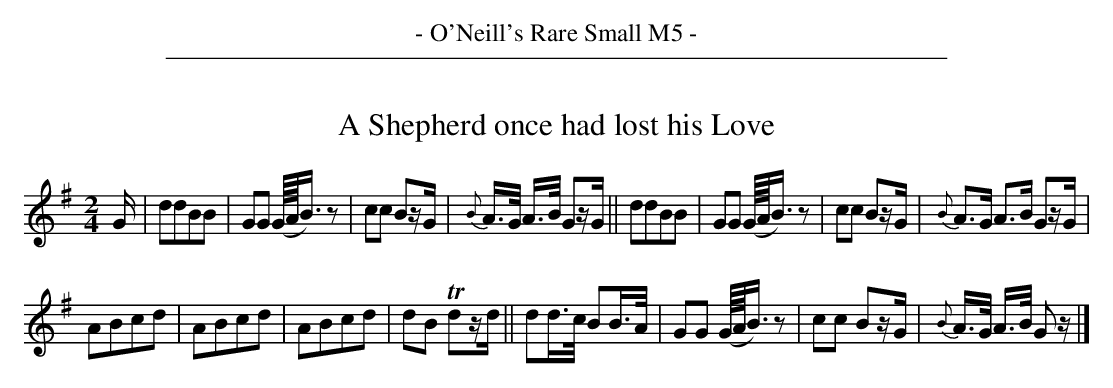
X:1
T: A Shepherd once had lost his Love
M: 2/4
L: 1/16
K: G
G |\
d2d2B2B2 | G2G2 (G//A//B3/2) z2 | c2c2 B2zG | {B}A>G A>B G2zG ||\
d2d2B2B2 | G2G2 (G//A//B3/2) z2 | c2c2 B2zG | {B}A3G A3B G2zG |
A2B2c2d2 | A2B2c2d2 | A2B2c2d2 | d2B2 Td2zd ||\
d2d>c B2B>A | G2G2 (G//A//B3/) z2 | c2c2 B2zG | {B}A>G A>B G2 z |]
